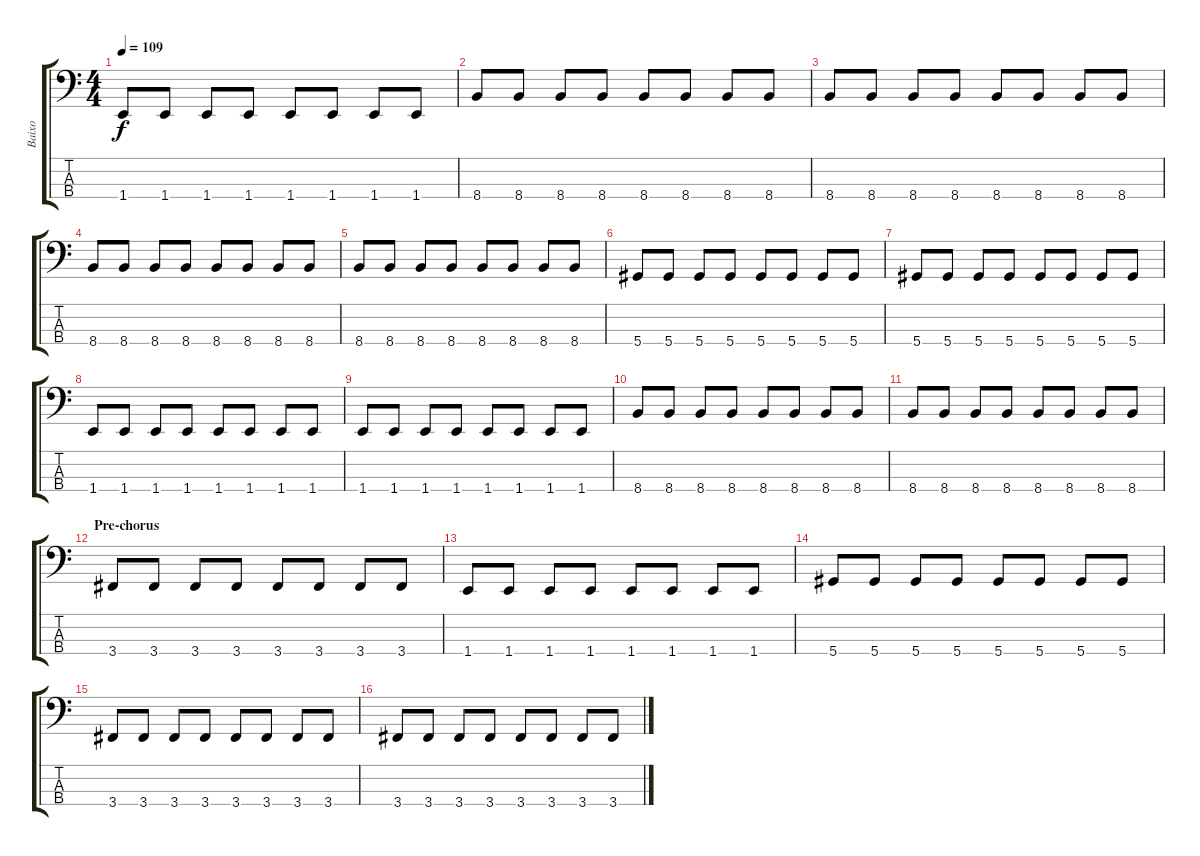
\track ("Baixo" "Baixo") {instrument electricbassfinger}
\staff {score tabs}
\tuning (Gb2 Db2 Ab1 Eb1) {hide}
\ts (4 4)
\tempo 109
\clef f4
\ks c
1.4.8{dy f} 1.4.8 1.4.8 1.4.8 1.4.8 1.4.8 1.4.8 1.4.8 |
8.4.8 8.4.8 8.4.8 8.4.8 8.4.8 8.4.8 8.4.8 8.4.8 |
8.4.8 8.4.8 8.4.8 8.4.8 8.4.8 8.4.8 8.4.8 8.4.8 |
8.4.8 8.4.8 8.4.8 8.4.8 8.4.8 8.4.8 8.4.8 8.4.8 |
8.4.8 8.4.8 8.4.8 8.4.8 8.4.8 8.4.8 8.4.8 8.4.8 |
5.4.8 5.4.8 5.4.8 5.4.8 5.4.8 5.4.8 5.4.8 5.4.8 |
5.4.8 5.4.8 5.4.8 5.4.8 5.4.8 5.4.8 5.4.8 5.4.8 |
1.4.8 1.4.8 1.4.8 1.4.8 1.4.8 1.4.8 1.4.8 1.4.8 |
1.4.8 1.4.8 1.4.8 1.4.8 1.4.8 1.4.8 1.4.8 1.4.8 |
8.4.8 8.4.8 8.4.8 8.4.8 8.4.8 8.4.8 8.4.8 8.4.8 |
8.4.8 8.4.8 8.4.8 8.4.8 8.4.8 8.4.8 8.4.8 8.4.8 |
\section ("" "Pre-chorus")
3.4.8 3.4.8 3.4.8 3.4.8 3.4.8 3.4.8 3.4.8 3.4.8 |
1.4.8 1.4.8 1.4.8 1.4.8 1.4.8 1.4.8 1.4.8 1.4.8 |
5.4.8 5.4.8 5.4.8 5.4.8 5.4.8 5.4.8 5.4.8 5.4.8 |
3.4.8 3.4.8 3.4.8 3.4.8 3.4.8 3.4.8 3.4.8 3.4.8 |
3.4.8 3.4.8 3.4.8 3.4.8 3.4.8 3.4.8 3.4.8 3.4.8
